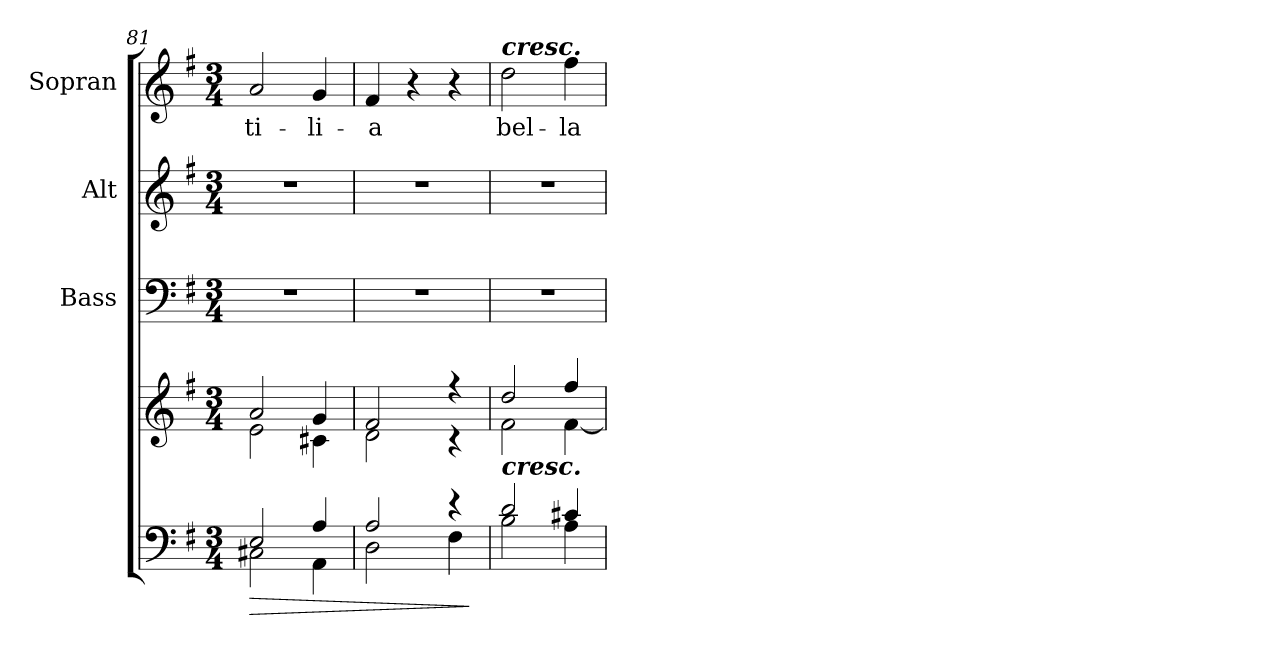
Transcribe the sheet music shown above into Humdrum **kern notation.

**kern	**kern	**dynam	**kern	**kern	**kern	**text
*part4	*part4	*part4	*part3	*part2	*part1	*part1
*staff5	*staff4	*staff4/5	*staff3	*staff2	*staff1	*staff1
*	*	*	*I"Bass	*I"Alt	*I"Sopran	*
*	*	*	*I'B.	*I'A.	*I'S.	*
*clefF4	*clefG2	*	*clefF4	*clefG2	*clefG2	*
*k[f#]	*k[f#]	*	*k[f#]	*k[f#]	*k[f#]	*
*G:	*G:	*	*G:	*G:	*G:	*
*M3/4	*M3/4	*	*M3/4	*M3/4	*M3/4	*
=81	=81	=81	=81	=81	=81	=81
!	!	!LO:HP:b=2	!	!	!	!LO:LY:b
*^	*^	*	*	*	*	*
2E/	2C#X\	2a/	2e\	>	2.r	2.r	2a/	-ti-
!	!	!	!	!	!	!	!	!LO:LY:b
4A/	4AA\	4g/	4c#X\	.	.	.	4g/	-li-
=82	=82	=82	=82	=82	=82	=82	=82	=82
!	!	!	!	!	!	!	!	!LO:LY:b
2A/	2D\	2f#/	2d\	.	2.r	2.r	4f#/	-a
.	.	.	.	.	.	.	4r	.
4rd	4F#\	4r	4r	.	.	.	4r	.
*v	*v	*	*	*	*	*	*	*
*	*v	*v	*	*	*	*	*
.	.	]	.	.	.	.
=83	=83	=83	=83	=83	=83	=83
*^	*^	*	*	*	*	*
!	!	!	!	!	!	!	!LO:TX:a:Bi:t=cresc.	!
!	!	!LO:TX:b:Bi:t=cresc.	!	!	!	!	!	!
!	!	!	!	!	!	!	!	!LO:LY:b
2d/	2B\	2dd/	2f#\	.	2.r	2.r	2dd\	bel-
!	!	!	!	!	!	!	!	!LO:LY:b
4c#X/	4A\	4ff#/	[<4f#\	.	.	.	4ff#\	-la
*v	*v	*	*	*	*	*	*	*
*	*v	*v	*	*	*	*	*
=	=	=	=	=	=	=
*-	*-	*-	*-	*-	*-	*-
